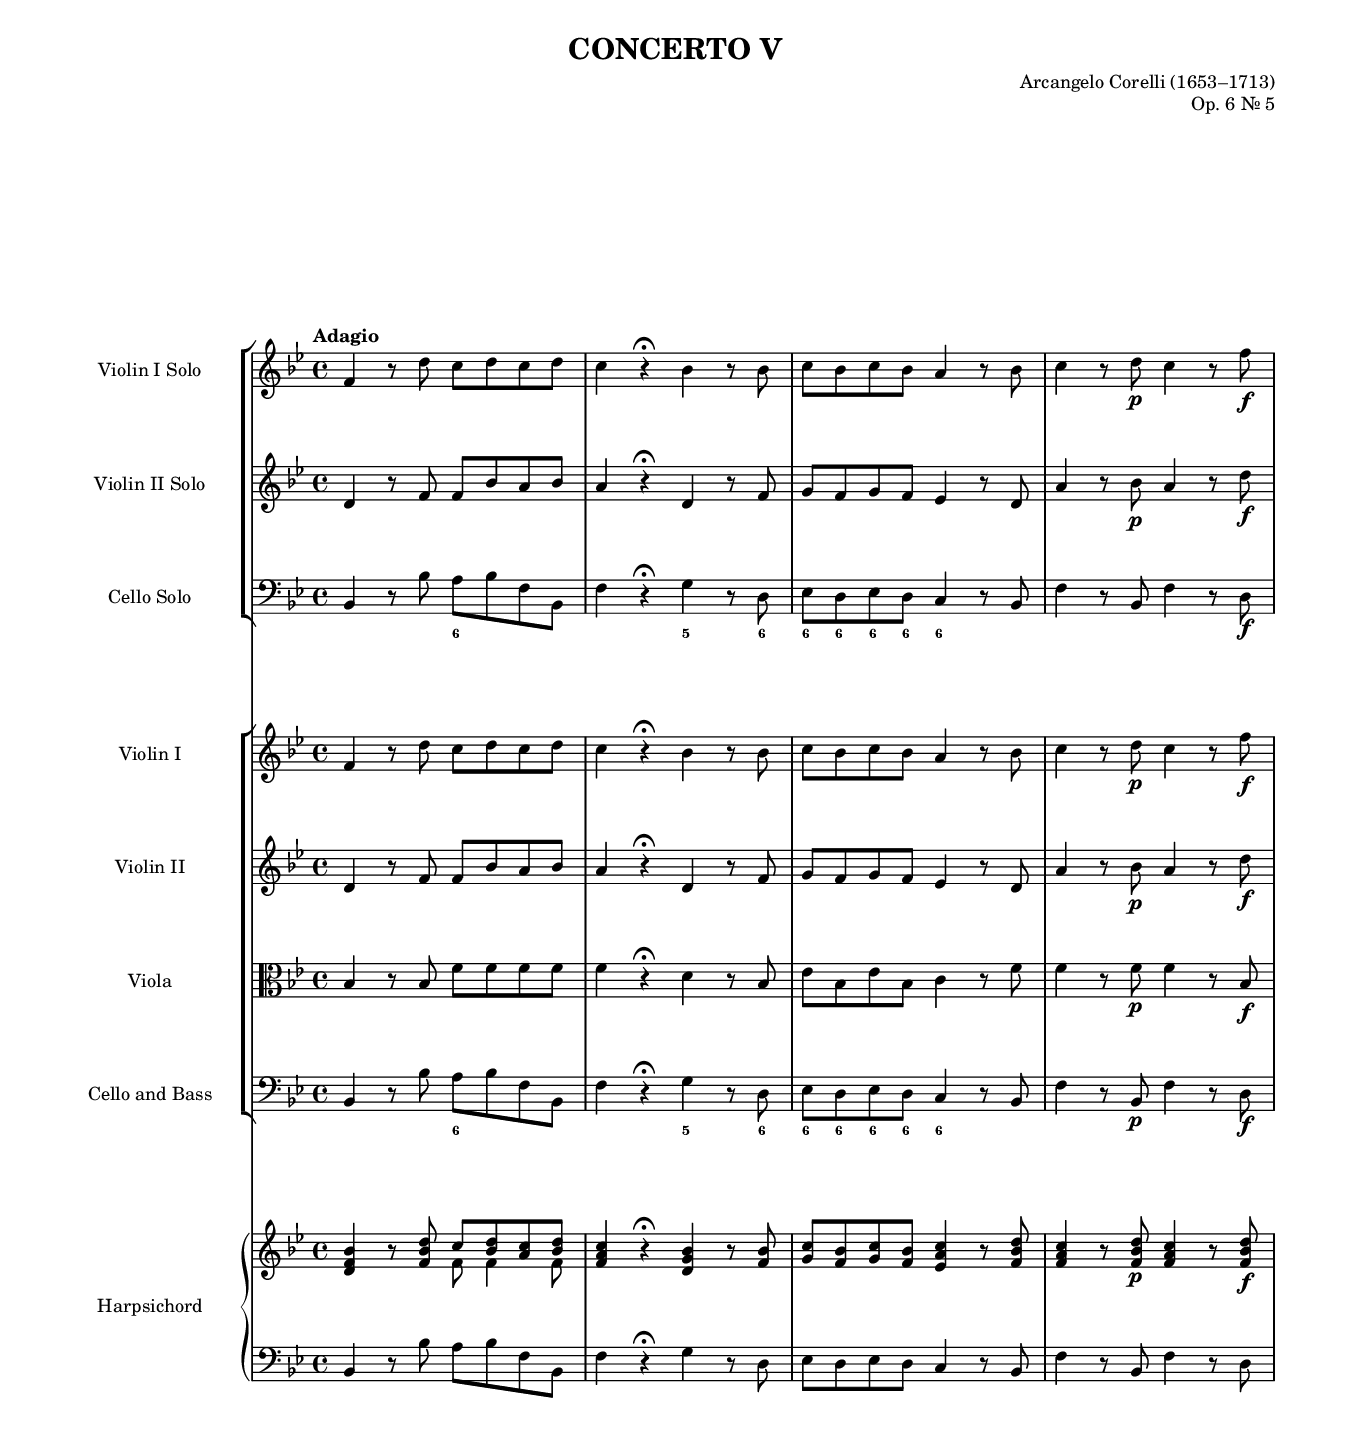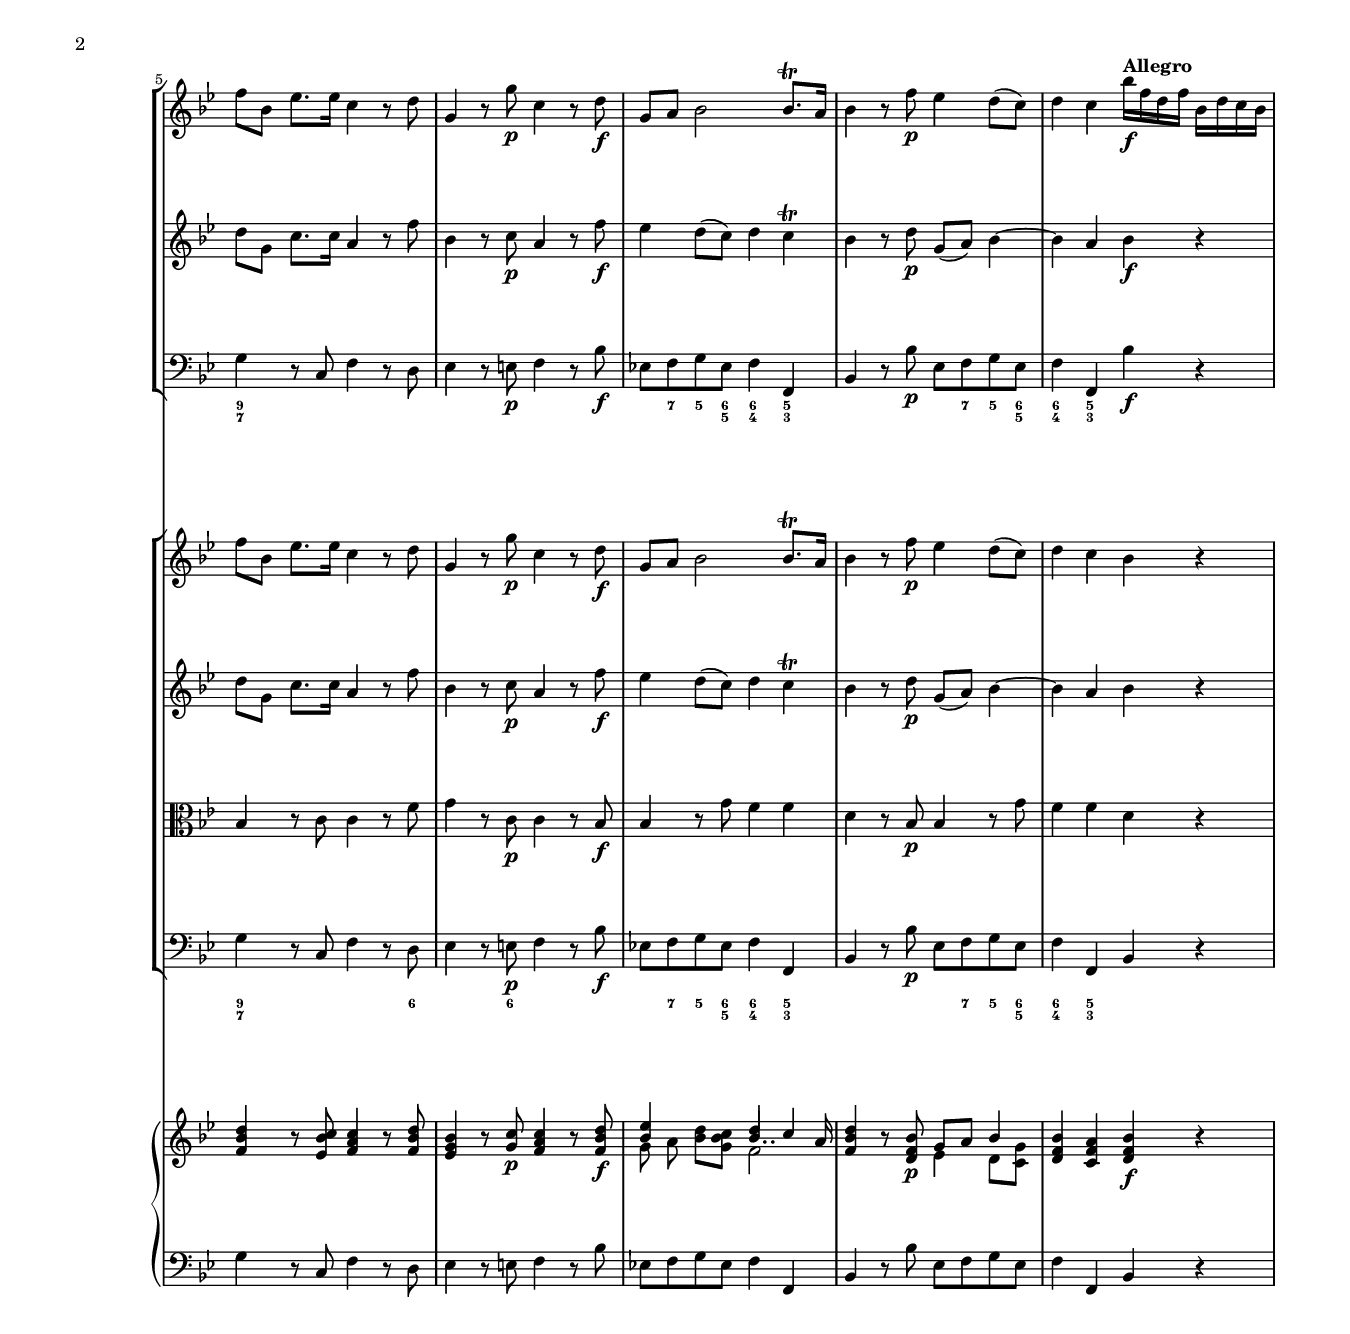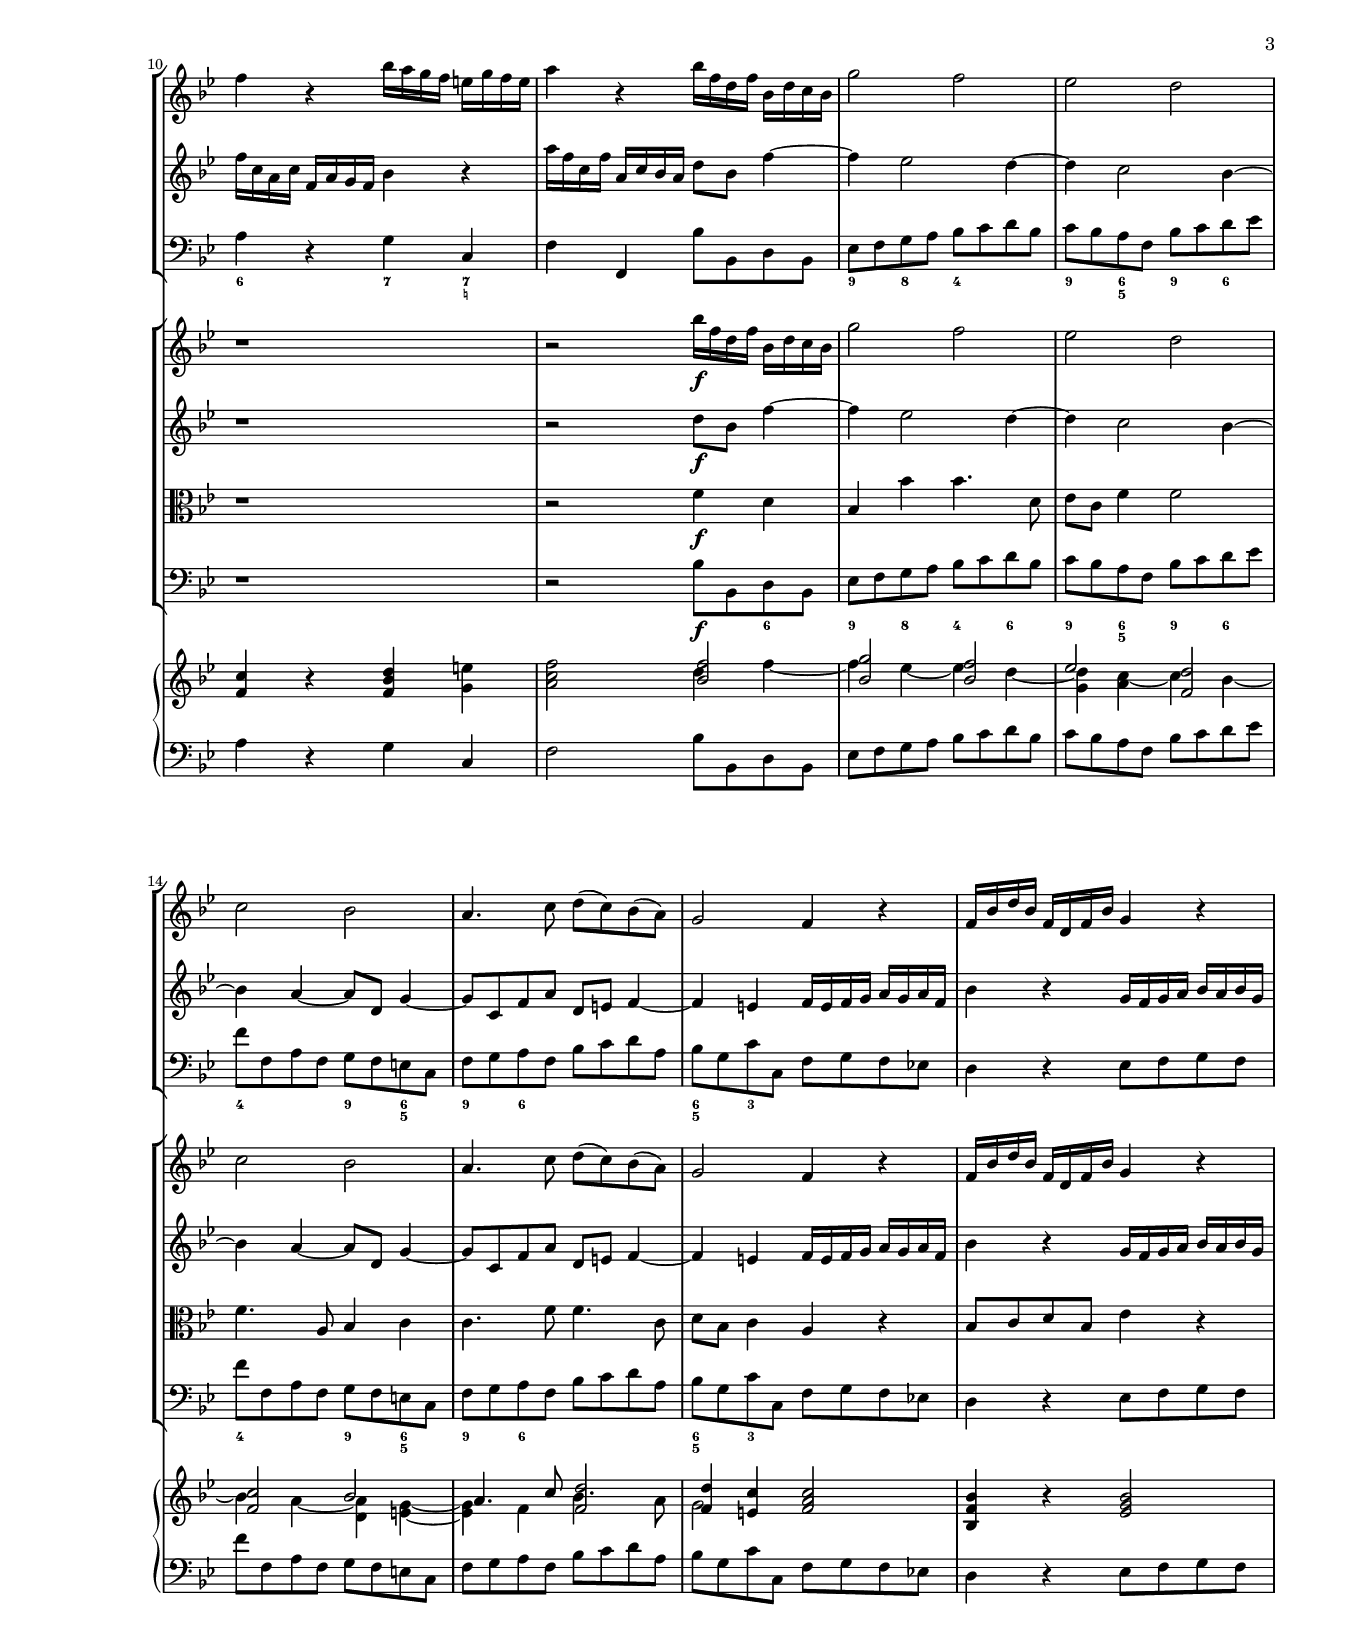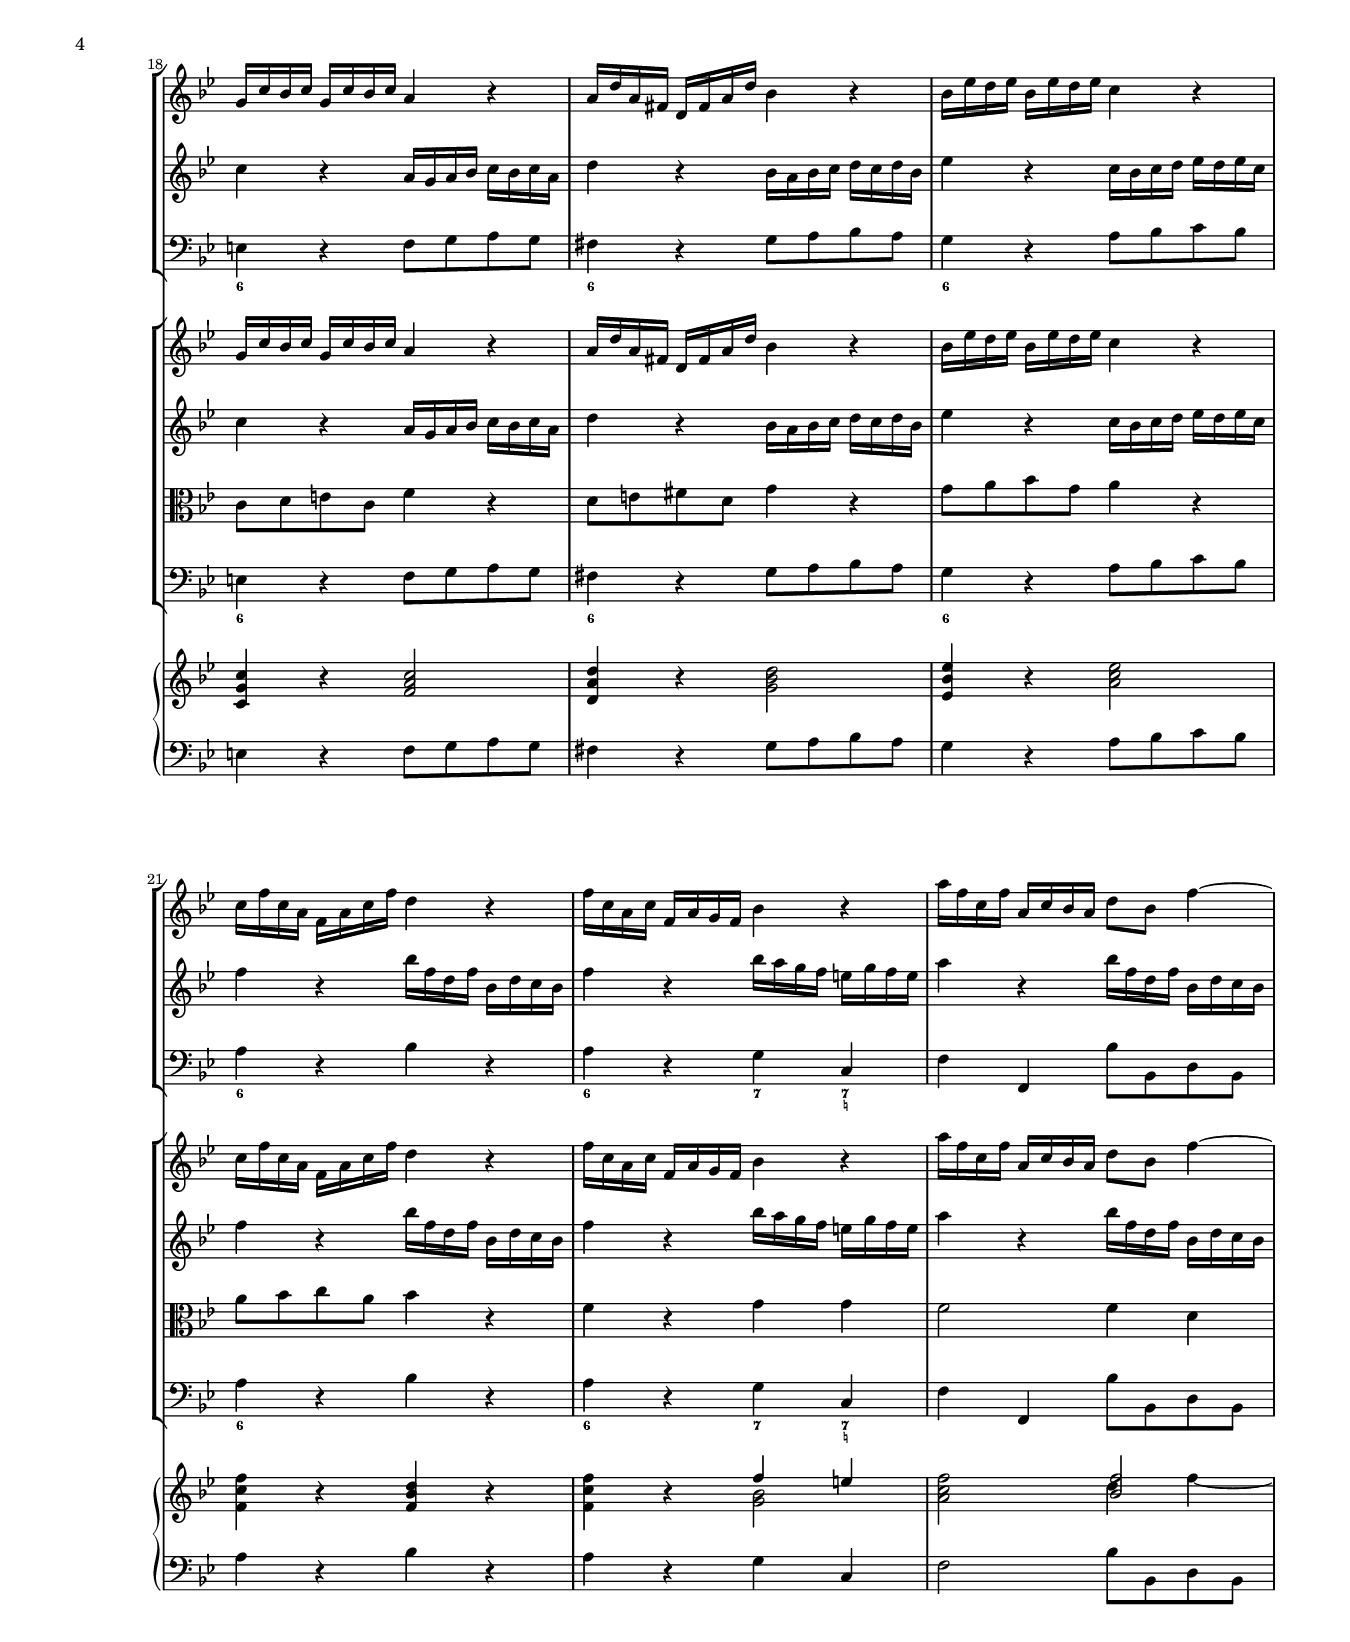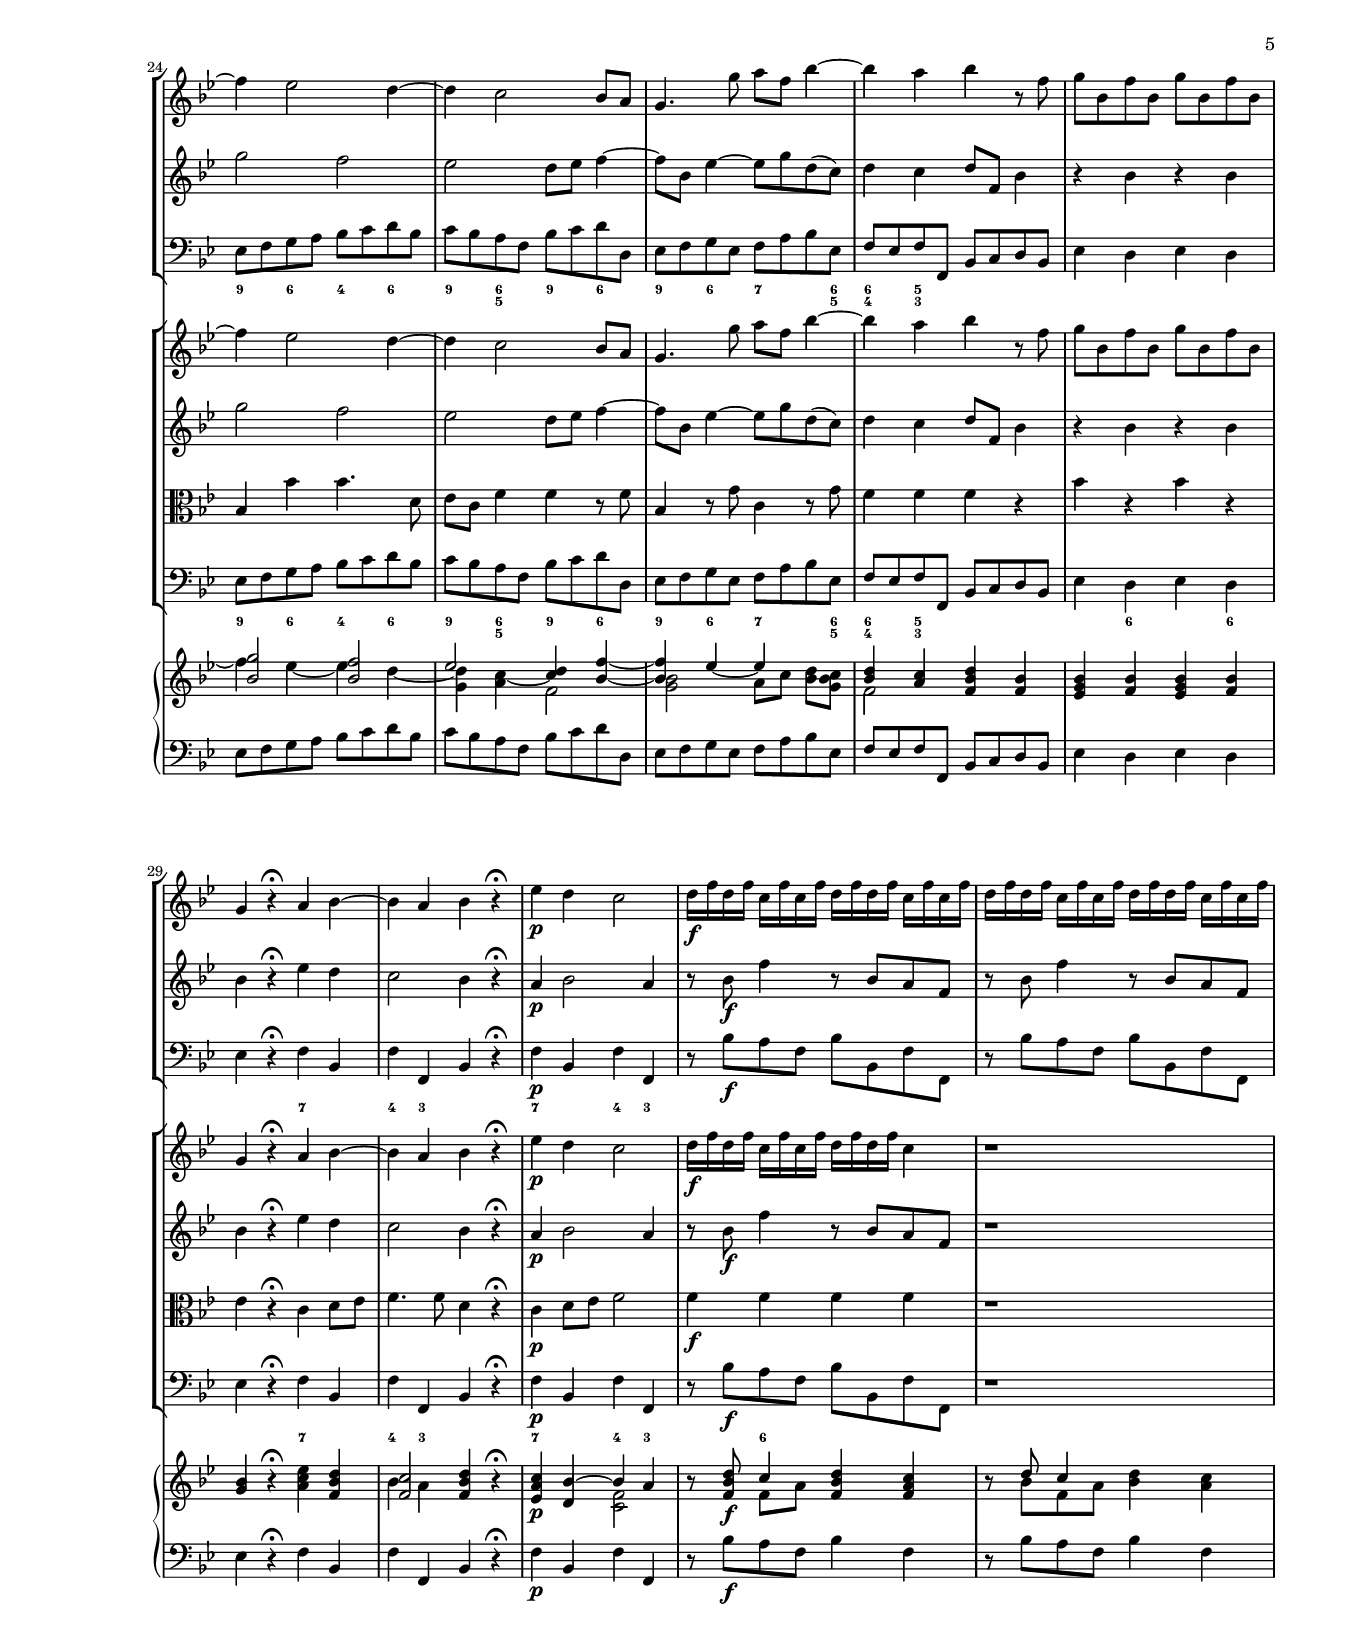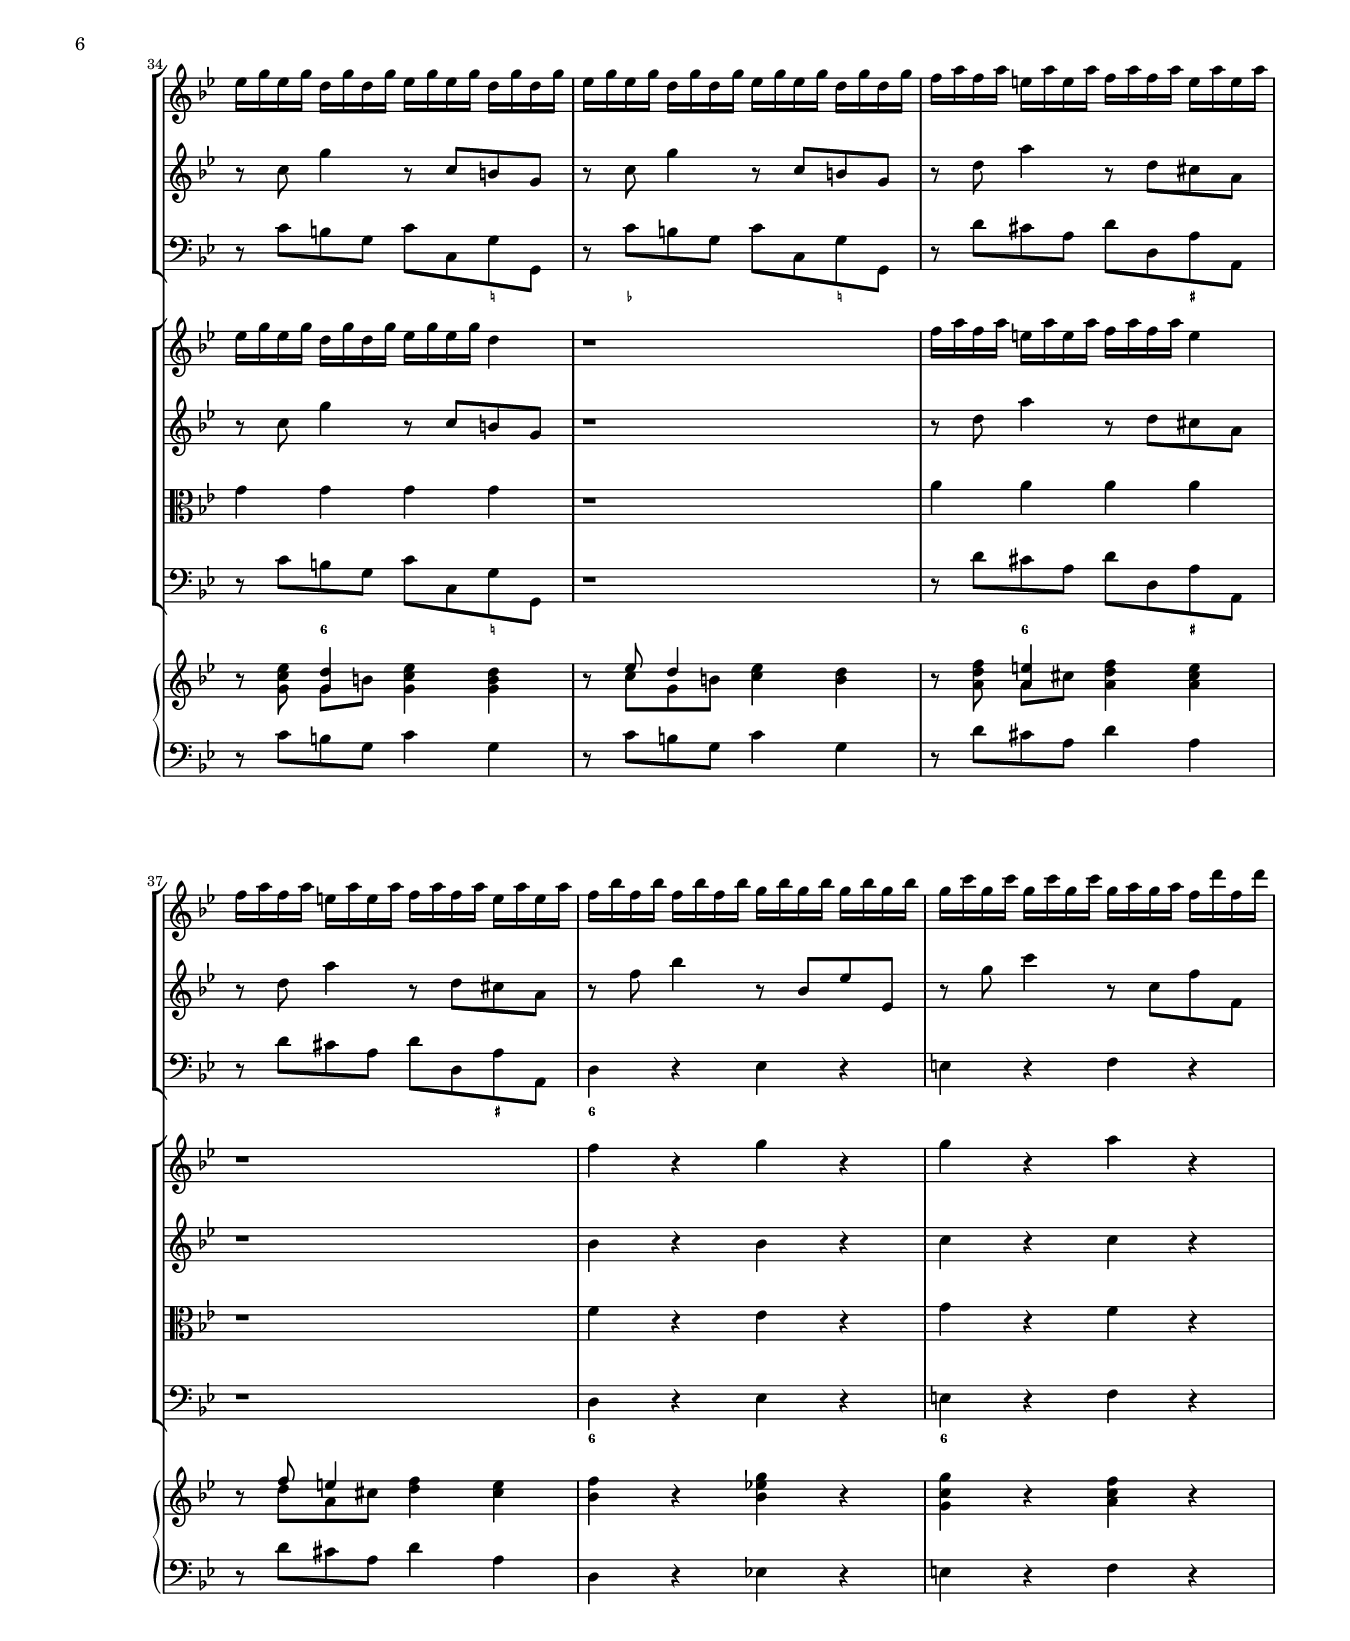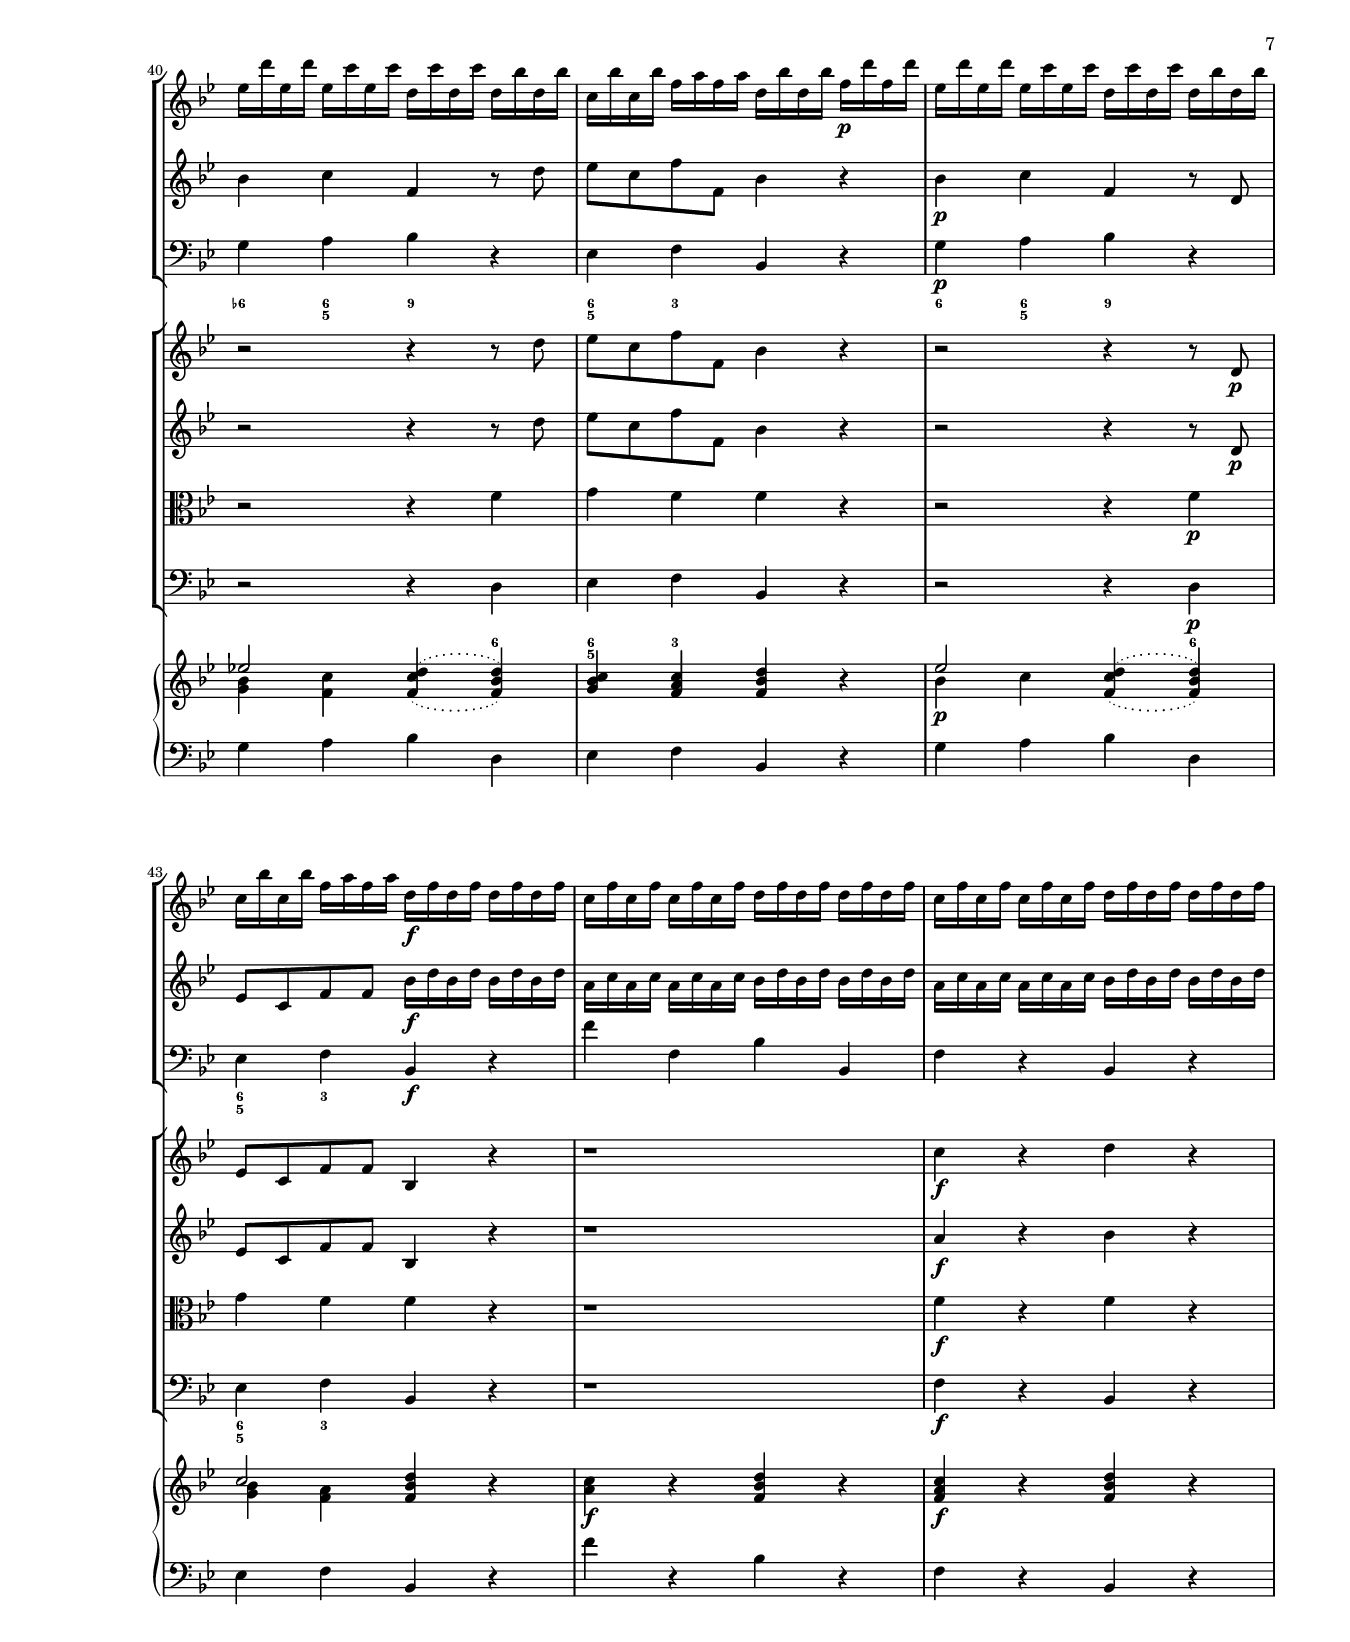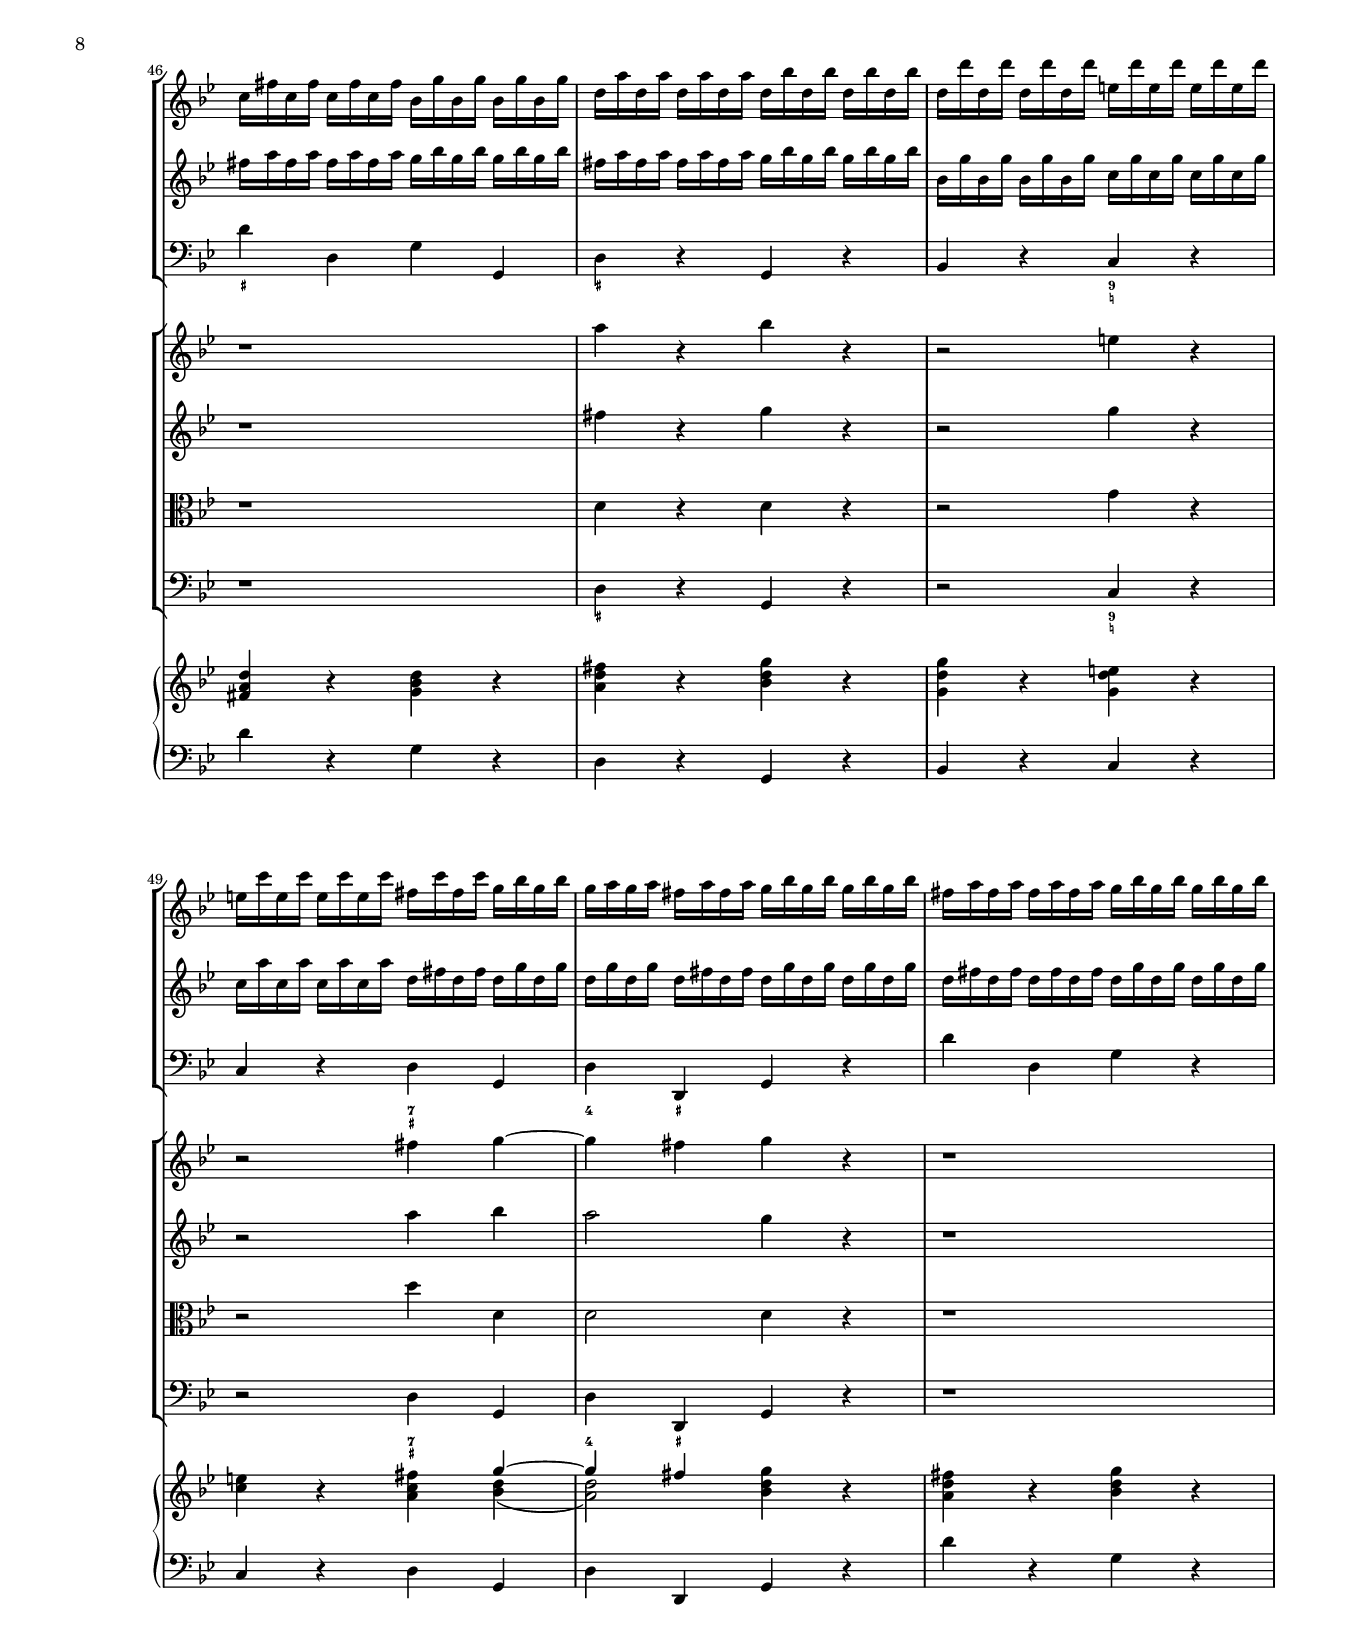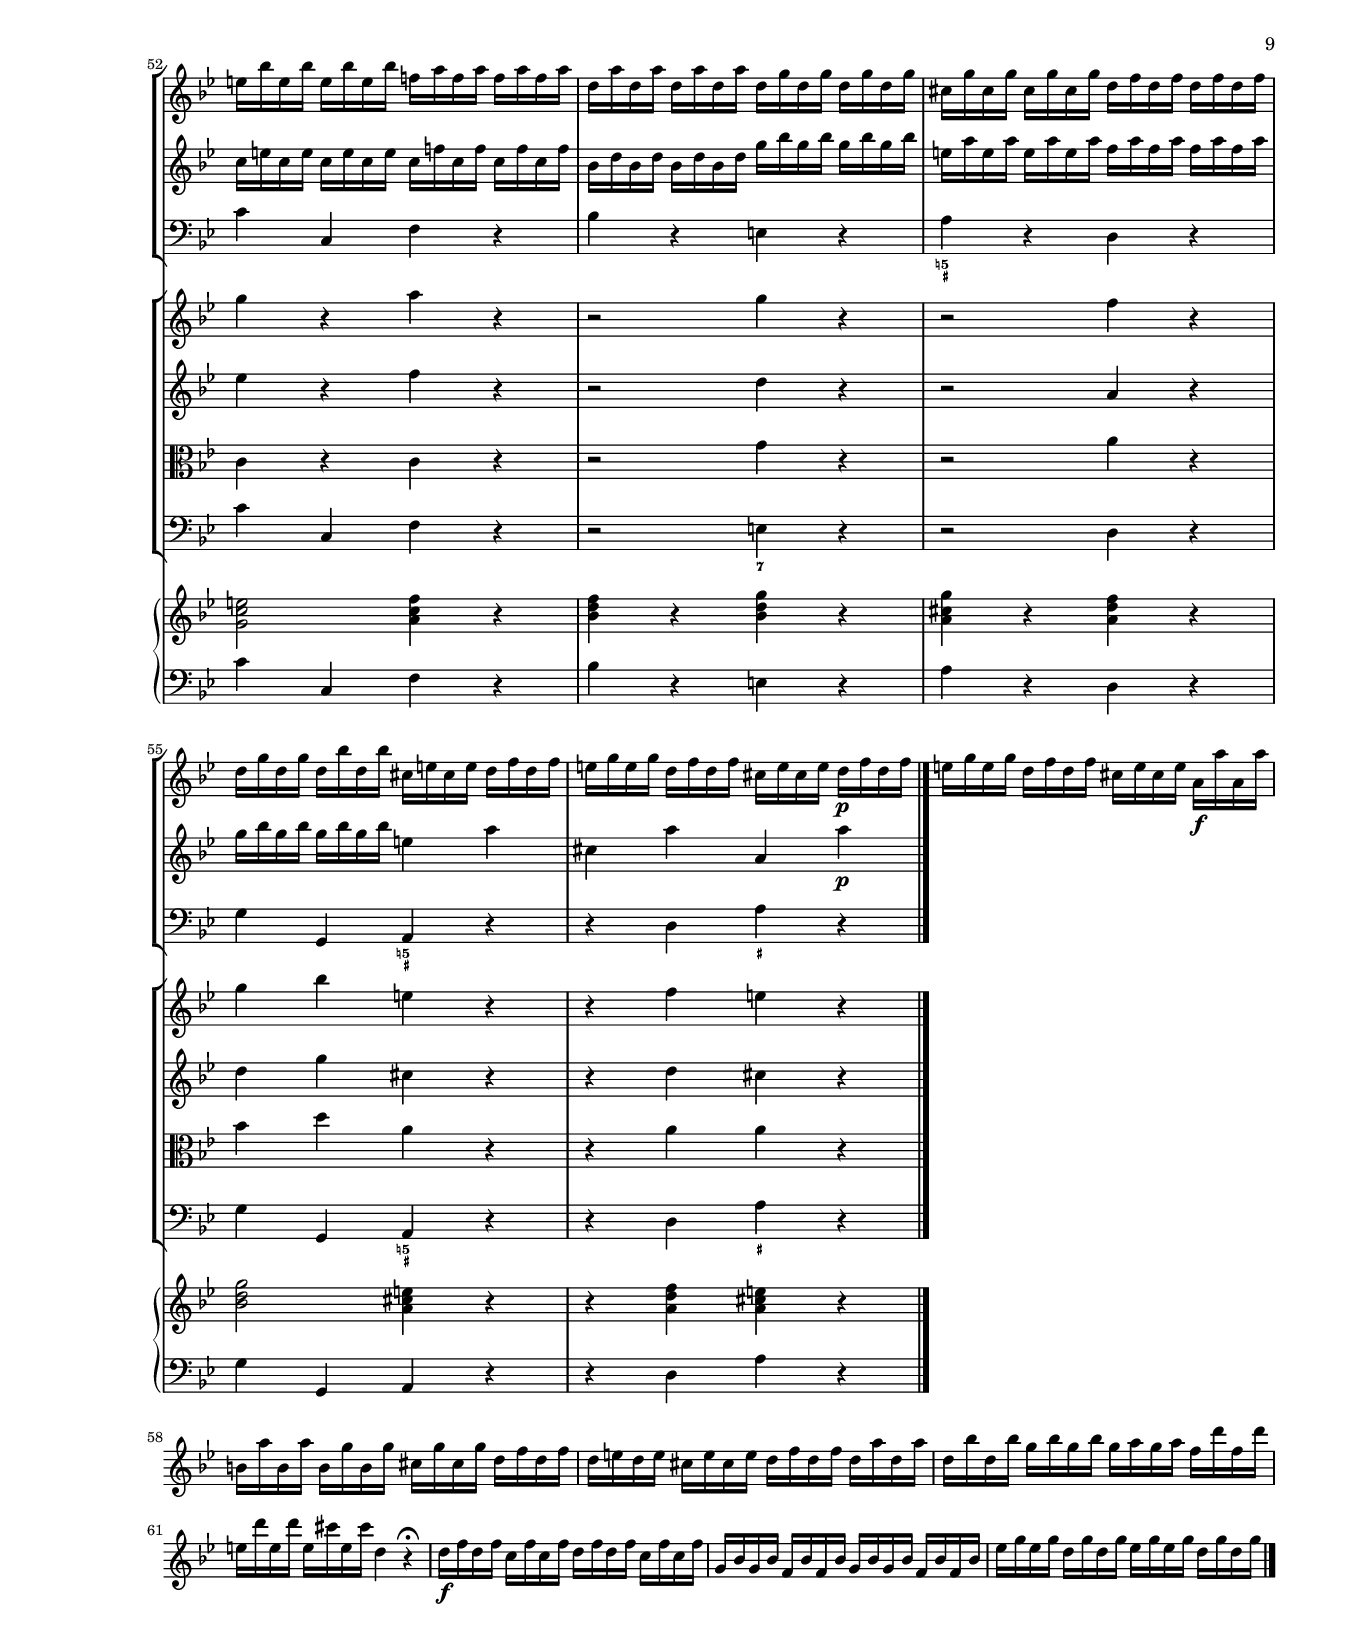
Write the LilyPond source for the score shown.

\version "2.22.1"
\language "english"
#(set-default-paper-size "arch a")
#(set-global-staff-size 16)
\paper {
  indent = 3.0\cm  % add space for instrumentName
  short-indent = 1.5\cm  % add less space for shortInstrumentName
  top-margin = 0.75\in
  left-margin = 0.5\in
  right-margin = 0.5\in
  bottom-margin = 0.75\in
}

\header {
    title = "CONCERTO V"
    composer = "Arcangelo Corelli (1653–1713)"
    opus = "Op. 6 Nr. 5"
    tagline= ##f
    }

violinISolo = \relative c' {
  \clef treble
  \key bf \major
  \time 4/4
  \set Score.tempoHideNote = ##t \tempo "Adagio" 8 = 86

  \set Staff.midiInstrument = "violin"
  f4 r8 d' c d c d | c4 r\fermata bf r8 bf | c bf c bf a4 r8 bf | c4 r8 d\p c4 r8 f\f | f bf, ef8. ef16 c4 r8 d | g,4 r8 g'8\p c,4 r8 d\f | g, a bf2 bf8.\trill a16 |
  bf4 r8 f'8\p ef4 d8( c) | d4 c \tempo "Allegro" 4 = 108 bf'16\f f d f bf, d c bf | f'4 r bf16 a g f e g f e | a4 r bf16 f d f bf, d c bf | g'2 f |
  ef d | c bf | a4. c8 d( c) bf( a) | g2 f4 r | f16 bf d bf f d f bf g4 r |
  g16 c bf c g c bf c a4 r | a16 d a fs d fs a d bf4 r | bf16 ef d ef bf ef d ef c4 r | c16 f c a f a c f d4 r |
  f16 c a c f, a g f bf4 r | a'16 f c f a, c bf a d8 bf f'4~ | f ef2 d4~ | d c2 bf8 a | g4. g'8 a f bf4~ |
  bf a bf r8 f | g bf, f' bf, g' bf, f' bf, | g4 r\fermata a bf~ | bf a bf r\fermata | ef\p d c2 | d16\f f d f c f c f d f d f c f c f |
  d f d f c f c f d f d f c f c f | ef g ef g d g d g ef g ef g d g d g | ef g ef g d g d g ef g ef g d g d g | f a f a e a e a f a f a e a e a |
  f a f a e a e a f a f a e a e a | f bf f bf f bf f bf g bf g bf g bf g bf | g c g c g c g c g a g a f d' f, d' | ef, d' ef, d' ef, c' ef, c' d, c' d, c' d, bf' d, bf' |
  c, bf' c, bf' f a f a d, bf' d, bf' f\p d' f, d' | ef, d' ef, d' ef, c' ef, c' d, c' d, c' d, bf' d, bf' | c, bf' c, bf' f a f a d,\f f d f d f d f | c f c f c f c f d f d f d f d f |
  c f c f c f c f d f d f d f d f | c fs c fs c fs c fs bf, g' bf, g' bf, g' bf, g' | d a' d, a' d, a' d, a' d, bf' d, bf' d, bf' d, bf' | d, d' d, d' d, d' d, d' e, d' e, d' e, d' e, d' |
  e, c' e, c' e, c' e, c' fs, c' fs, c' g bf g bf | g a g a fs a fs a g bf g bf g bf g bf | fs a fs a fs a fs a g bf g bf g bf g bf | e, bf' e, bf' e, bf' e, bf' f! a f a f a f a |
  d, a' d, a' d, a' d, a' d, g d g d g d g | cs, g' cs, g' cs, g' cs, g' d f d f d f d f | d g d g d bf' d, bf' cs, e cs e d f d f | e g e g d f d f cs e cs e d\p f d f |
  e g e g d f d f cs e cs e a,\f a' a, a' | b, a' b, a' b, g' b, g' cs, g' cs, g' d f d f | d e d e cs e cs e d f d f d a' d, a' | d, bf' d, bf' g bf g bf g a g a f d' f, d' |
  e, d' e, d' e, cs' e, cs' d,4 r\fermata | d16\f f d f c f c f d f d f c f c f | g, bf g bf f bf f bf g bf g bf f bf f bf | ef g ef g d g d g ef g ef g d g d g |

  \bar "|."
}

violinIISolo = \relative c' {
  \clef treble
  \key bf \major
  \time 4/4
  \set Score.tempoHideNote = ##t \tempo "Adagio" 8 = 86

  \set Staff.midiInstrument = "violin"
  d4 r8 f f bf a bf | a4 r\fermata d, r8 f | g f g f ef4 r8 d | a'4 r8 bf\p a4 r8 d\f | d g, c8. c16 a4 r8 f' | bf,4 r8 c8\p a4 r8 f'8\f | ef4 d8( c) d4 c\trill |
  bf r8 d\p g,( a) bf4~ | bf a \tempo "Allegro" 4 = 108 bf\f r | f'16 c a c f, a g f bf4 r | a'16 f c f a, c bf a d8 bf f'4~ | f ef2 d4~ |
  d c2 bf4~ | bf a~ a8 d, g4~ | g8 c, f a d, e f4~ | f e f16 e f g a g a f | bf4 r g16 f g a bf a bf g |
  c4 r a16 g a bf c bf c a | d4 r bf16 a bf c d c d bf | ef4 r c16 bf c d ef d ef c | f4 r bf16 f d f bf, d c bf |
  f'4 r bf16 a g f e g f e | a4 r bf16 f d f bf, d c bf | g'2 f | ef d8 ef f4~ | f8 bf, ef4~ ef8 g d( c) |
  d4 c d8 f, bf4 | r bf r bf | bf r\fermata ef d | c2 bf4 r\fermata | a\p bf2 a4 | r8 bf\f f'4 r8 bf, a f |
  r bf f'4 r8 bf, a f | r c' g'4 r8 c, b g | r c g'4 r8 c, b g | r d' a'4 r8 d, cs a |
  r d a'4 r8 d, cs a | r f' bf4 r8 bf, ef ef, | r g' c4 r8 c,8 f f, | bf4 c f, r8 d' |
  ef c f f, bf4 r | bf\p c f, r8 d | ef c f f bf16\f d bf d bf d bf d | a c a c a c a c bf d bf d bf d bf d |
  a c a c a c a c bf d bf d bf d bf d | fs a fs a fs a fs a g bf g bf g bf g bf | fs a fs a fs a fs a g bf g bf g bf g bf | bf, g' bf, g' bf, g' bf, g' c, g' c, g' c, g' c, g' |
  c, a' c, a' c, a' c, a' d, fs d fs d g d g | d g d g d fs d fs d g d g d g d g | d fs d fs d fs d fs d g d g d g d g | c, e c e c e c e c f! c f c f c f |
  bf, d bf d bf d bf d g bf g bf g bf g bf | e, a e a e a e a f a f a f a f a g bf g bf g bf g bf e,4 a | cs, a' a, a'\p |

  \bar "|."
}


celloSolo = << \relative c {
    {
      \clef bass
      \key bf \major
      \time 4/4
      \set Score.tempoHideNote = ##t \tempo "Adagio" 8 = 86

      \set Staff.midiInstrument = "cello"
      bf4 r8 bf'8 a bf f bf, | f'4 r\fermata g r8 d | ef d ef d c4 r8 bf | f'4 r8 bf, f'4 r8 d8\f | g4 r8 c, f4 r8 d | ef4 r8 e\p f4 r8 bf\f | ef,!8 f g ef f4 f, |
      bf r8 bf'8\p ef, f g ef | f4 f, \tempo "Allegro" 4 = 108 bf'\f r | a r g c, | f f, bf'8 bf, d bf | ef f g a bf c d bf |
      c bf a f bf c d ef | f f, a f g f e c | f g a f bf c d a | bf g c c, f g f ef! | d4 r ef8 f g f |
      e4 r f8 g a g | fs4 r g8 a bf a | g4 r a8 bf c bf | a4 r bf r |
      a r g c, | f f, bf'8 bf, d bf | ef f g a bf c d bf | c bf a f bf c d d, | ef f g ef f a bf ef, |
      f ef f f, bf c d bf | ef4 d ef d | ef r\fermata f bf, | f' f, bf r\fermata | f'\p bf, f' f, | r8 bf'8\f a f bf bf, f' f, |
      r bf' a f bf bf, f' f, | r c'' b g c c, g' g, | r c' b g c c, g' g, | r d'' cs a d d, a' a, |
      r d' cs a d d, a' a, | d4 r ef r | e r f r | g a bf r |
      ef, f bf, r | g'\p a bf r | ef, f bf,\f r | f'' f, bf bf, |
      f' r bf, r | d' d, g g, | d' r g, r | bf r c r |
      c r d g, | d' d, g r | d'' d, g r | c c, f r |
      bf r e, r a r d, r | g g, a r | r d a' r |

      \bar "|."
    }
  }
  \new FiguredBass {
    \figuremode {
      r2 <6>8 r4. | r2 <5>4 r8 <6>8 | <6> <6> <6> <6> <6>4 r | r1 | <9 7>4 r2. | r1 | r8 <7> <5> <6 5> <6 4>4 <5 3> |
      r2 r8 <7> <5> <6 5> | <6 4>4 <5 3> r2 | <6>4 r <7> <7 _!> | r1 | <9>8 r <8> r <4> r4. |
      <9>8 r <6 5> r <9> r <6> r | <4> r4. <9>8 r <6 5> r | <9> r <6> r r2 | <6 5>8 r <3> r r2 | r1 |
      <6>4 r2. | <6>4 r2. | <6>4 r2. | <6>4 r2. |
      <6>4 r <7> <7 _!> | r1 | <9>8 r <6> r <4> r <6> r | <9> r <6 5> r <9> r <6> r | <9> r <6> r <7> r r <6 5> |
      <6 4> r <5 3> r r2 | r1 | r2 <7>4 r | <4> <3> r2 | <7>4 r <4> <3> | r1 |
      r1 | r2. <_!>8 r | r <_-> r2 <_!>8 r | r2. <_+>8 r |
      r2. <_+>8 r | <6>4 r2. | r1 | <6->4 <6 5> <9> r |
      <6 5> <3> r2 | <6>4 <6 5> <9> r | <6 5>4 <3> r2 | r1 |
      r1 | <_+>4 r2. | <_+>4 r2. | r2 <9 _!>4 r |
      r2 <7 _+>4 r | <4> <_+> r2 | r1 | r |
      r | <5! _+>4 r2. | r2 <5! _+>4 r | r2 <_+>4 r |
    }
  }
>>

violinI = \relative c' {
  \clef treble
  \key bf \major
  \time 4/4
  \set Score.tempoHideNote = ##t \tempo "Adagio" 8 = 86

  \set Staff.midiInstrument = "string ensemble 2"
  f4 r8 d' c d c d | c4 r\fermata bf r8 bf | c bf c bf a4 r8 bf | c4 r8 d\p c4 r8 f\f | f bf, ef8. ef16 c4 r8 d | g,4 r8 g'\p c,4 r8 d\f | g, a bf2 bf8.\trill a16 |
  bf4 r8 f'\p ef4 d8( c) | d4 c \tempo "Allegro" 4 = 108 bf r | r1 | r2 bf'16\f f d f bf, d c bf | g'2 f |
  ef d | c bf | a4. c8 d( c) bf( a) | g2 f4 r | f16 bf d bf f d f bf g4 r |
  g16 c bf c g c bf c a4 r | a16 d a fs d fs a d bf4 r | bf16 ef d ef bf ef d ef c4 r | c16 f c a f a c f d4 r |
  f16 c a c f, a g f bf4 r | a'16 f c f a, c bf a d8 bf f'4~ | f ef2 d4~ | d c2 bf8 a | g4. g'8 a f bf4~ |
  bf a bf r8 f | g bf, f' bf, g' bf, f' bf, | g4 r\fermata a bf~ | bf a bf r\fermata | ef\p d c2 | d16\f f d f c f c f d f d f c4 |
  r1 | ef16 g ef g d g d g ef g ef g d4 | r1 | f16 a f a e a e a f a f a e4 |
  r1 | f4 r g r | g r a r | r2 r4 r8 d, |
  ef8 c f f, bf4 r | r2 r4 r8 d,8\p | ef c f f bf,4 r | r1 |
  c'4\f r d r | r1 | a'4 r bf r | r2 e,4 r |
  r2 fs4 g~ | g fs g r | r1 | g4 r a r |
  r2 g4 r | r2 f4 r | g bf e, r | r f e r |

  \bar "|."
}

violinII = \relative c' {
  \clef treble
  \key bf \major
  \time 4/4
  \set Score.tempoHideNote = ##t \tempo "Adagio" 8 = 86

  \set Staff.midiInstrument = "string ensemble 2"
  d4 r8 f8 f bf a bf | a4 r\fermata d, r8 f | g f g f ef4 r8 d | a'4 r8 bf\p a4 r8 d\f | d g, c8. c16 a4 r8 f'8 | bf,4 r8 c\p a4 r8 f'\f ef4 d8( c) d4 c\trill |
  bf r8 d\p g,( a) bf4~ | bf a \tempo "Allegro" 4 = 108 bf r | r1 | r2 d8\f bf f'4~ | f ef2 d4~ |
  d c2 bf4~ | bf a~ a8 d, g4~ | g8 c, f a d, e f4~ | f e f16 e f g a g a f | bf4 r g16 f g a bf a bf g |
  c4 r a16 g a bf c bf c a | d4 r bf16 a bf c d c d bf | ef4 r c16 bf c d ef d ef c | f4 r bf16 f d f bf, d c bf |
  f'4 r bf16 a g f e g f e | a4 r bf16 f d f bf, d c bf | g'2 f | ef d8 ef f4~ | f8 bf, ef4~ ef8 g d( c) |
  d4 c d8 f, bf4 | r bf r bf | bf r\fermata ef d | c2 bf4 r\fermata | a\p bf2 a4 | r8 bf\f f'4 r8 bf, a f |
  r1 | r8 c' g'4 r8 c, b g | r1 | r8 d' a'4 r8 d, cs a |
  r1 | bf4 r bf r | c r c r | r2 r4 r8 d |
  ef c f f, bf4 r | r2 r4 r8 d,\p | ef c f f bf,4 r | r1 |
  a'4\f r bf r | r1 | fs'4 r g r | r2 g4 r |
  r2 a4 bf | a2 g4 r | r1 | ef4 r f r |
  r2 d4 r | r2 a4 r | d g cs, r | r d cs r |

  \bar "|."
}

viola = \relative c' {
  \clef alto
  \key bf \major
  \time 4/4
  \set Score.tempoHideNote = ##t \tempo "Adagio" 8 = 86

  \set Staff.midiInstrument = "string ensemble 1"
  bf4 r8 bf f' f f f | f4 r\fermata d r8 bf | ef bf ef bf c4 r8 f | f4 r8 f\p f4 r8 bf,\f | bf4 r8 c c4 r8 f | g4 r8 c,\p c4 r8 bf\f | bf4 r8 g' f4 f |
  d r8 bf\p bf4 r8 g' | f4 f \tempo "Allegro" 4 = 108 d r | r1 | r2 f4\f d | bf bf' bf4. d,8 |
  ef c f4 f2 | f4. a,8 bf4 c | c4. f8 f4. c8 | d bf c4 a r | bf8 c d bf ef4 r |
  c8 d e c f4 r | d8 e fs d g4 r | g8 a bf g a4 r | a8 bf c a bf4 r |
  f r g g | f2 f4 d | bf bf' bf4. d,8 | ef c f4 f r8 f | bf,4 r8 g' c,4 r8 g' |
  f4 f f r | bf r bf r | ef, r\fermata c d8 ef | f4. f8 d4 r\fermata | c\p d8 ef f2 | f4\f f f f |
  r1 | g4 g g g | r1 | a4 a a a |
  r1 | f4 r ef r | g r f r | r2 r4 f |
  g f f r | r2 r4 f\p | g f f r | r1 |
  f4\f r f r | r1 | d4 r d r | r2 g4 r |
  r2 d'4 d, | d2 d4 r | r1 |c4 r c r |
  r2 g'4 r | r2 a4 r | bf d a r | r a a r |

  \bar "|."
}

cello = \relative c << \relative c {
    {
      \clef bass
      \key bf \major
      \time 4/4
      \set Score.tempoHideNote = ##t \tempo "Adagio" 8 = 86

      \set Staff.midiInstrument = "cello"
      bf4 r8 bf'8 a bf f bf, | f'4 r\fermata g r8 d | ef d ef d c4 r8 bf | f'4 r8 bf,8\p f'4 r8 d8\f | g4 r8 c,8 f4 r8 d | ef4 r8 e\p f4 r8 bf\f | ef,! f g ef f4 f, |
      bf r8 bf'\p ef, f g ef | f4 f, \tempo "Allegro" 4 = 108 bf r | r1 | r2 bf'8\f bf, d bf | ef f g a bf c d bf |
      c bf a f bf c d ef | f f, a f g f e c | f g a f bf c d a | bf g c c, f g f ef! | d4 r ef8 f g f |
      e4 r f8 g a g | fs4 r g8 a bf a | g4 r a8 bf c bf | a4 r bf r |
      a r g c, | f f, bf'8 bf, d bf | ef f g a bf c d bf | c bf a f bf c d d, | ef f g ef f a bf ef, |
      f ef f f, bf c d bf | ef4 d ef d | ef r\fermata f bf, | f' f, bf r\fermata | f'\p bf, f' f, | r8 bf'8\f a f bf bf, f' f, |
      r1 | r8 c'' b g c c, g' g, | r1 | r8 d'' cs a d d, a' a, |
      r1 | d4 r ef r | e r f r | r2 r4 d |
      ef f bf, r | r2 r4 d\p | ef f bf, r | r1 |
      f'4\f r bf, r | r1 | d4 r  g, r | r2 c4 r |
      r2 d4 g, | d' d, g r | r1 | c'4 c, f r |
      r2 e4 r | r2 d4 r | g g, a r | r d a' r |
      \bar "|."
    }
  }
  \new FiguredBass {
    \figuremode {
      r2 <6>8 r4. | r2 <5>4 r8 <6> | <6> <6> <6> <6> <6>4 r | r1 | <9 7>4 r2 r8 <6> | r4. <6>8 r2 | r8 <7> <5> <6 5> <6 4>4 <5 3> |
      r2 r8 <7> <5> <6 5> | <6 4>4 <5 3> r2 | r1 | r2. <6>8 r | <9> r <8> r <4> r <6> r |
      <9>8 r <6 5> r <9> r <6> r | <4> r4. <9>8 r <6 5> r | <9> r <6> r r2 | <6 5>8 r <3> r r2 | r1 |
      <6>4 r2. | <6>4 r2. | <6>4 r2. | <6>4 r2. |
      <6>4 r <7> <7 _!> | r1 | <9>8 r <6> r <4> r <6> r | <9> r <6 5> r <9> r <6> r | <9> r <6> r <7> r r <6 5> |
      <6 4> r <5 3> r r2 | r4 <6> r <6> | r2 <7>4 r | <4> <3> r2 | <7>4 r <4> <3> | r <6>8 r r2 |
      r1 | r4 <6>8 r r4 <_!>8 r | r1 | r4 <6>8 r r4 <_+>8 r |
      r1 | <6>4 r2. | <6>4 r2. | r2. <6>4 |
      <6 5> <3> r2 | r2. <6>4 | <6 5> <3> r2 | r1 |
      r | r | <_+>4 r2. | r2 <9 _!>4 r |
      r2 <7 _+>4 r | <4> <_+> r2 | r1 | r |
      r2 <7>4 r | r1 | r2 <5! _+>4 r | r2 <_+>4 r |
    }
  }
>>

continuoUpper = \relative c'' {
  \clef treble
  \key bf \major
  \time 4/4
  \set Score.tempoHideNote = ##t \tempo "Adagio" 8 = 86

  \set Staff.midiInstrument = "harpsichord"
  <bf f d>4 r8 <d bf f> << { c <d bf> <c a> <d bf> } \\ { f, f4 f8 } >> | <c' a f>4 r\fermata <bf g d> r8 <bf f> | <c g> <bf f> <c g> <bf f> <c a ef>4 r8 <d bf f> | <c a f>4 r8 <d bf f>\p <c a f>4 r8 <d bf f>\f | <d bf f>4 r8 <c bf ef,>8 <c a f>4 r8 <d bf f> | <bf g ef>4 r8 <c g>\p <c a f>4 r8 <d bf f>\f | << { <ef bf>4 } \\ { g,8 a } >> <d bf> <c bf g> << { d4 c } \\ { \once \stemUp bf4.. \once \stemUp a16 } \\ { \once \stemDown f2 } >> |
  <d' bf f>4 r8 <bf f d>\p << { g a bf4 } \\ { ef,4 d8 <g c,> } >> | <bf f d>4 <a f c> \tempo "Allegro" 4 = 108 <bf f d>\f r | <c f,> r <d bf f> <e g,> | <f c a>2 << { <f bf,>2 | <g bf,> <f bf,> | ef <d f,> | <c f,> bf | a4. c8 <d f,>2 | <d f,>4 <c e,> } \\ { d4 f~ | f ef~ ef d~ | <d g,> <c~ a> c bf~ | bf a~ <a d,> <g e>~ | <g e> f bf4. a8 | g2 } >> <c a f> |
  <bf f bf,>4 r <bf g ef>2 |
  <c g c,>4 r <c a f>2 | <d a d,>4 r <d bf g>2 | <ef bf ef,>4 r <ef c a>2 | <f c f,>4 r <d bf f> r |
  <f c f,> r << { f e } \\ { <bf g>2 } >> | <f' c a>2 << { <f bf,> | <g bf,> <f bf,> | ef \once \stemDown f, | \once \stemDown <bf g> \once \stemDown a8[ \once \stemDown c] } \\ { d4 f~ | f ef~ ef d~ | <d g,> <c~ a> \once \stemUp <d c> \once \stemUp <f bf,>~ | \once \stemUp <f bf,> \once \stemUp ef~ \once \stemUp ef } >> <d bf>8 <c bf g> |
  << { <d bf>4 <c a> } \\ { f,2 } >> <d' bf f>4 < bf f> | <bf g ef> <bf f> <bf g ef> <bf f> | <bf g> r\fermata <ef c a> <d bf f> | << { <c f,>2 } \\ { bf4 a } >> <d bf f>4 r\fermata | <c a ef>\p << { bf~ bf a } \\ { \once \stemUp d, <f c>2 } >> | r8 <d' bf f>\f << { c4 } \\ { f,8 a } >> <d bf f>4 <c a f> |
  r8 << { d c4 } \\ { bf8 f a } >> <d bf>4 <c a> | r8 <ef c g> << { <d g,>4 } \\ { g,8 b } >> <ef c g>4 <d b g> | r8 << { ef d4 } \\ { c8 g b } >> <ef c>4 <d b> | r8 <f d a> << { <e a,>4 } \\ { a,8 cs } >> <f d a>4 <e cs a> |
  r8 << { f8 e4 } \\ { d8 a cs } >> <f d>4 <e cs> | <f bf,> r <g ef! bf> r | <g c, g> r <f c a> r | << { ef!2 } \\ { <bf g>4 <c f,> } >> \once \set doubleSlurs = ##t \slurDotted <d c f,>( <d bf f>)  |
  <c bf g> <c a f> <d bf f> r | << { ef2\p } \\ { bf4 c } >> \once \set doubleSlurs = ##t <d c f,>( <d bf f>) | << { c2 } \\ { <bf g>4 <a f> } >> <d bf f> r | <c a>\f r <d bf f> r |
  <c a f>\f r <d bf f> r | <d a fs> r <d bf g> r | <fs d a> r <g d bf> r | <g d g,> r <e d g,> r |
  <e c> r <fs c a> << { g~ | g fs } \\ { <d bf>( | <d a>2) } >> <g d bf>4 r | <fs d a> r <g d bf> r | <e c g>2 <f c a>4 r |
  <f d bf> r <g d bf> r | <g cs, a> r <f d a> r | <g d bf>2 <e cs a>4 r | r <f d a> <e cs a> r |

  \bar "|."
}

continuoLower = \relative c {
  \clef bass
  \key bf \major
  \time 4/4
  \set Score.tempoHideNote = ##t \tempo "Adagio" 8 = 86

  \set Staff.midiInstrument = "harpsichord"
  bf4 r8 bf' a bf f bf, | f'4 r\fermata g r8 d | ef d ef d c4 r8 bf | f'4 r8 bf, f'4 r8 d | g4 r8 c,8 f4 r8 d | ef4 r8 e8 f4 r8 bf | ef,! f g ef f4 f, |
  bf r8 bf' ef, f g ef | f4 f, \tempo "Allegro" 4 = 108 bf r | a' r g c, | f2 bf8 bf, d bf | ef f g a bf c d bf |
  c bf a f bf c d ef | f f, a f g f e c | f g a f bf c d a | bf g c c, f g f ef! | d4 r ef8 f g f |
  e4 r f8 g a g | fs4 r g8 a bf a | g4 r a8 bf c bf | a4 r bf r |
  a r g c, | f2 bf8 bf, d bf | ef f g a bf c d bf | c bf a f bf c d d, | ef f g ef f a bf ef, |
  f ef f f, bf c d bf | ef4 d ef d | ef r\fermata f bf, | f' f, bf r\fermata | f'\p bf, f' f, | r8 bf'8\f a f bf4 f |
  r8 bf a f bf4 f | r8 c' b g c4 g | r8 c b g c4 g | r8 d' cs a d4 a |
  r8 d cs a d4 a | d, r ef! r | e r f r | g a bf d, |
  ef f bf, r | g' a bf d, | ef f bf, r | f'' r bf, r |
  f r bf, r | d' r g, r | d r g, r | bf r c r |
  c r d g, | d' d, g r | d'' r g, r | c c, f r |
  bf r e, r | a r d, r | g g, a r | r d a' r |

  \bar "|."
}



\score {
  <<
    \new StaffGroup = "StaffGroup_concertino" <<
      \new Staff = "Staff_violin_I_solo" \with { instrumentName = "Violin I Solo" }
      \violinISolo

      \new Staff = "Staff_violin_II_solo" \with { instrumentName = "Violin II Solo" }
      \violinIISolo

      \new Staff = "Staff_cello_solo" \with { instrumentName = "Cello Solo" }
      \celloSolo
    >>

    \new StaffGroup = "StaffGroup_ripieno" <<
      \new Staff = "Staff_violinI" \with { instrumentName = "Violin I" }
      \violinI

      \new Staff = "Staff_violinII" \with { instrumentName = "Violin II" }
      \violinII

      \new Staff = "Staff_viola" \with { instrumentName = "Viola" }
      \viola

      \new Staff = "Staff_cello" \with { instrumentName = "Cello and Bass" }
      \cello
    >>

    \new PianoStaff = "Staff_continuo" \with { instrumentName = "Harpsichord" } <<
      \new Staff = "Staff_continuoUpper" \continuoUpper
      \new Staff = "Staff_ContinuoLower" \continuoLower
    >>
  >>

  \layout { }
  \midi { }
}
